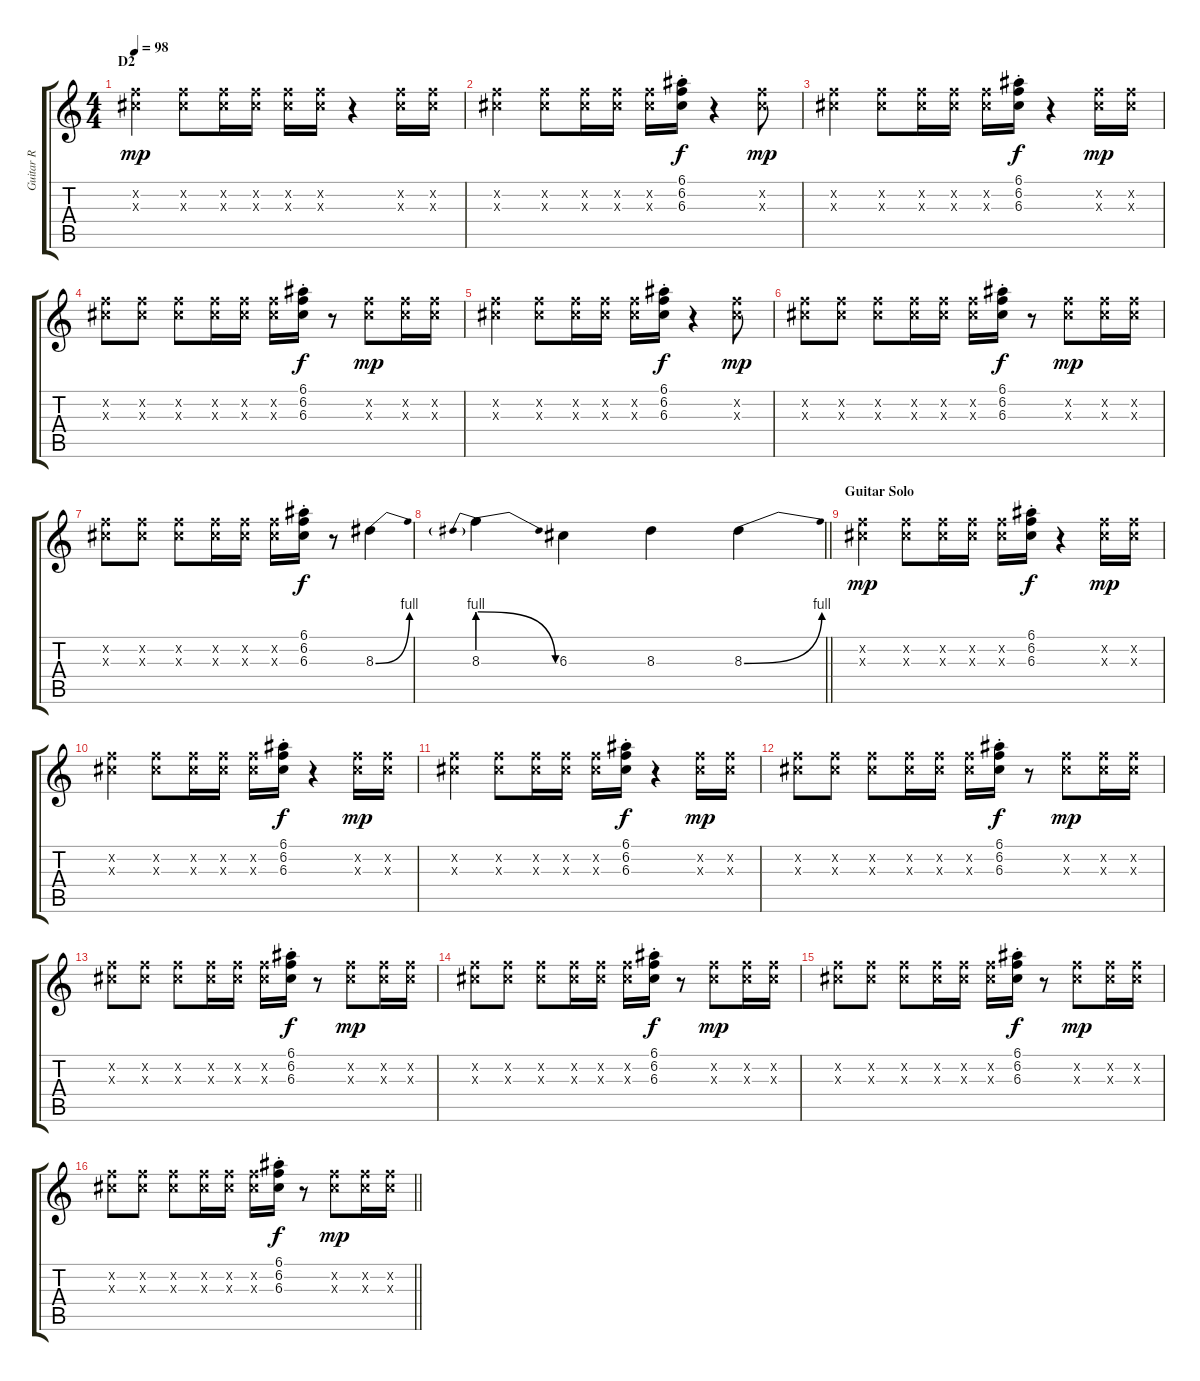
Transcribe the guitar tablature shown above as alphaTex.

\track ("Guitar R" "Guitar R") {instrument electricguitarclean}
\staff {score tabs}
\tuning (E4 B3 G3 D3 A2 E2) {hide}
\ts (4 4)
\section ("" "D2")
\tempo 98
\clef g2
\ks c
(6.2{x} 6.3{x}).4{dy mp} (6.2{x} 6.3{x}).8 (6.2{x} 6.3{x}).16 (6.2{x} 6.3{x}).16 (6.2{x} 6.3{x}).16 (6.2{x} 6.3{x}).16 r.4 (6.2{x} 6.3{x}).16 (6.2{x} 6.3{x}).16 |
(6.2{x} 6.3{x}).4 (6.2{x} 6.3{x}).8 (6.2{x} 6.3{x}).16 (6.2{x} 6.3{x}).16 (6.2{x} 6.3{x}).16 (6.1{st} 6.2{st} 6.3{st}).16{dy f} r.4 (6.2{x} 6.3{x}).8{dy mp} |
(6.2{x} 6.3{x}).4 (6.2{x} 6.3{x}).8 (6.2{x} 6.3{x}).16 (6.2{x} 6.3{x}).16 (6.2{x} 6.3{x}).16 (6.1{st} 6.2{st} 6.3{st}).16{dy f} r.4 (6.2{x} 6.3{x}).16{dy mp} (6.2{x} 6.3{x}).16 |
(6.2{x} 6.3{x}).8 (6.2{x} 6.3{x}).8 (6.2{x} 6.3{x}).8 (6.2{x} 6.3{x}).16 (6.2{x} 6.3{x}).16 (6.2{x} 6.3{x}).16 (6.1{st} 6.2{st} 6.3{st}).16{dy f} r.8 (6.2{x} 6.3{x}).8{dy mp} (6.2{x} 6.3{x}).16 (6.2{x} 6.3{x}).16 |
(6.2{x} 6.3{x}).4 (6.2{x} 6.3{x}).8 (6.2{x} 6.3{x}).16 (6.2{x} 6.3{x}).16 (6.2{x} 6.3{x}).16 (6.1{st} 6.2{st} 6.3{st}).16{dy f} r.4 (6.2{x} 6.3{x}).8{dy mp} |
(6.2{x} 6.3{x}).8 (6.2{x} 6.3{x}).8 (6.2{x} 6.3{x}).8 (6.2{x} 6.3{x}).16 (6.2{x} 6.3{x}).16 (6.2{x} 6.3{x}).16 (6.1{st} 6.2{st} 6.3{st}).16{dy f} r.8 (6.2{x} 6.3{x}).8{dy mp} (6.2{x} 6.3{x}).16 (6.2{x} 6.3{x}).16 |
(6.2{x} 6.3{x}).8 (6.2{x} 6.3{x}).8 (6.2{x} 6.3{x}).8 (6.2{x} 6.3{x}).16 (6.2{x} 6.3{x}).16 (6.2{x} 6.3{x}).16 (6.1{st} 6.2{st} 6.3{st}).16{dy f} r.8 8.3{be (bend 0 0 60 4)}.4 |
\barLineRight lightlight
8.3{be (prebendrelease 0 4 60 0)}.4 6.3.4 8.3.4 8.3{be (bend 0 0 60 4)}.4 |
\section ("" "Guitar Solo")
(6.2{x} 6.3{x}).4{dy mp} (6.2{x} 6.3{x}).8 (6.2{x} 6.3{x}).16 (6.2{x} 6.3{x}).16 (6.2{x} 6.3{x}).16 (6.1{st} 6.2{st} 6.3{st}).16{dy f} r.4 (6.2{x} 6.3{x}).16{dy mp} (6.2{x} 6.3{x}).16 |
(6.2{x} 6.3{x}).4 (6.2{x} 6.3{x}).8 (6.2{x} 6.3{x}).16 (6.2{x} 6.3{x}).16 (6.2{x} 6.3{x}).16 (6.1{st} 6.2{st} 6.3{st}).16{dy f} r.4 (6.2{x} 6.3{x}).16{dy mp} (6.2{x} 6.3{x}).16 |
(6.2{x} 6.3{x}).4 (6.2{x} 6.3{x}).8 (6.2{x} 6.3{x}).16 (6.2{x} 6.3{x}).16 (6.2{x} 6.3{x}).16 (6.1{st} 6.2{st} 6.3{st}).16{dy f} r.4 (6.2{x} 6.3{x}).16{dy mp} (6.2{x} 6.3{x}).16 |
(6.2{x} 6.3{x}).8 (6.2{x} 6.3{x}).8 (6.2{x} 6.3{x}).8 (6.2{x} 6.3{x}).16 (6.2{x} 6.3{x}).16 (6.2{x} 6.3{x}).16 (6.1{st} 6.2{st} 6.3{st}).16{dy f} r.8 (6.2{x} 6.3{x}).8{dy mp} (6.2{x} 6.3{x}).16 (6.2{x} 6.3{x}).16 |
(6.2{x} 6.3{x}).8 (6.2{x} 6.3{x}).8 (6.2{x} 6.3{x}).8 (6.2{x} 6.3{x}).16 (6.2{x} 6.3{x}).16 (6.2{x} 6.3{x}).16 (6.1{st} 6.2{st} 6.3{st}).16{dy f} r.8 (6.2{x} 6.3{x}).8{dy mp} (6.2{x} 6.3{x}).16 (6.2{x} 6.3{x}).16 |
(6.2{x} 6.3{x}).8 (6.2{x} 6.3{x}).8 (6.2{x} 6.3{x}).8 (6.2{x} 6.3{x}).16 (6.2{x} 6.3{x}).16 (6.2{x} 6.3{x}).16 (6.1{st} 6.2{st} 6.3{st}).16{dy f} r.8 (6.2{x} 6.3{x}).8{dy mp} (6.2{x} 6.3{x}).16 (6.2{x} 6.3{x}).16 |
(6.2{x} 6.3{x}).8 (6.2{x} 6.3{x}).8 (6.2{x} 6.3{x}).8 (6.2{x} 6.3{x}).16 (6.2{x} 6.3{x}).16 (6.2{x} 6.3{x}).16 (6.1{st} 6.2{st} 6.3{st}).16{dy f} r.8 (6.2{x} 6.3{x}).8{dy mp} (6.2{x} 6.3{x}).16 (6.2{x} 6.3{x}).16 |
\barLineRight lightlight
(6.2{x} 6.3{x}).8 (6.2{x} 6.3{x}).8 (6.2{x} 6.3{x}).8 (6.2{x} 6.3{x}).16 (6.2{x} 6.3{x}).16 (6.2{x} 6.3{x}).16 (6.1{st} 6.2{st} 6.3{st}).16{dy f} r.8 (6.2{x} 6.3{x}).8{dy mp} (6.2{x} 6.3{x}).16 (6.2{x} 6.3{x}).16
